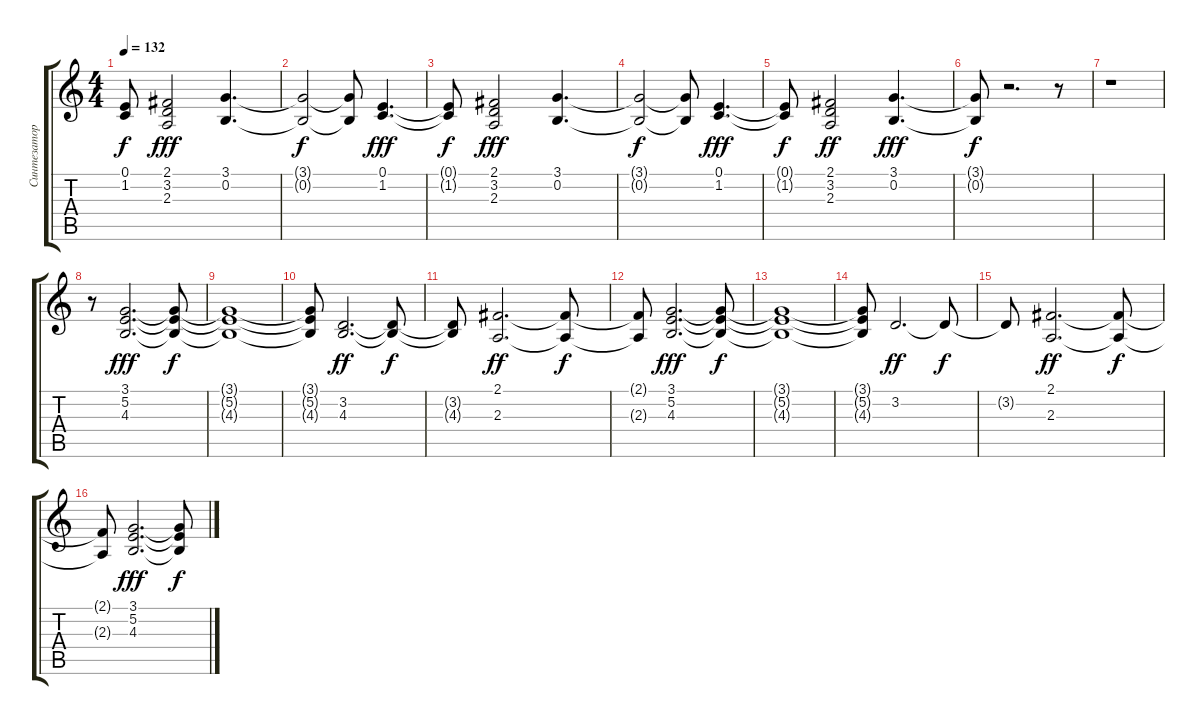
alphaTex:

\track ("Синтезатор (Ритм)" "Синтезатор") {instrument pad3polysynth}
\staff {score tabs}
\tuning (E4 B3 G3 D3 A2 E2) {hide}
\ts (4 4)
\tempo 132
\clef g2
\ks c
(0.1{t} 1.2{t}).8{dy f} (2.1 3.2 2.3).2{dy fff} (3.1 0.2).4{d} |
(3.1{t} 0.2{t}).2{dy f} (3.1{t} 0.2{t}).8 (0.1 1.2).4{d dy fff} |
(0.1{t} 1.2{t}).8{dy f} (2.1 3.2 2.3).2{dy fff} (3.1 0.2).4{d} |
(3.1{t} 0.2{t}).2{dy f} (3.1{t} 0.2{t}).8 (0.1 1.2).4{d dy fff} |
(0.1{t} 1.2{t}).8{dy f} (2.1 3.2 2.3).2{dy ff} (3.1 0.2).4{d dy fff} |
(3.1{t} 0.2{t}).8{dy f} r.2{d} r.8 |
r.1 |
r.8 (3.1 5.2 4.3).2{d dy fff} (3.1{t} 5.2{t} 4.3{t}).8{dy f} |
(3.1{t} 5.2{t} 4.3{t}).1 |
(3.1{t} 5.2{t} 4.3{t}).8 (3.2 4.3).2{d dy ff} (3.2{t} 4.3{t}).8{dy f} |
(3.2{t} 4.3{t}).8 (2.1 2.3).2{d dy ff} (2.1{t} 2.3{t}).8{dy f} |
(2.1{t} 2.3{t}).8 (3.1 5.2 4.3).2{d dy fff} (3.1{t} 5.2{t} 4.3{t}).8{dy f} |
(3.1{t} 5.2{t} 4.3{t}).1 |
(3.1{t} 5.2{t} 4.3{t}).8 3.2.2{d dy ff} 3.2{t}.8{dy f} |
3.2{t}.8 (2.1 2.3).2{d dy ff} (2.1{t} 2.3{t}).8{dy f} |
(2.1{t} 2.3{t}).8 (3.1 5.2 4.3).2{d dy fff} (3.1{t} 5.2{t} 4.3{t}).8{dy f}
